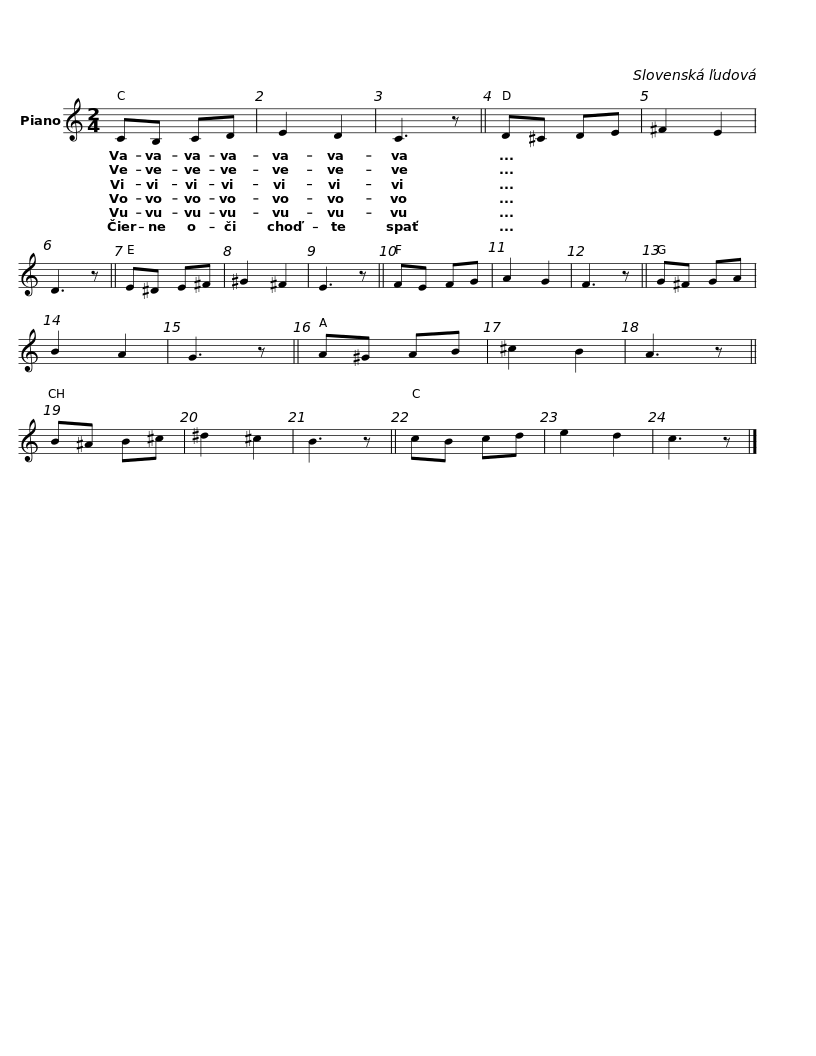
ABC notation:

X:1
L:1/8
M:2/4
I:linebreak $
K:C
V:1 treble
V:1
 CB, CD | E2 D2 | C3 z || D^C DE | ^F2 E2 | %5
 D3 z ||$ E^D E^F | ^G2 ^F2 | E3 z || FE FG | %10
 A2 G2 | F3 z || G^F GA | B2 A2 | G3 z ||$ %15
 A^G AB | ^c2 B2 | A3 z || B^A B^c | ^d2 ^c2 | %20
 B3 z || cB cd | e2 d2 | c3 z |] %24
